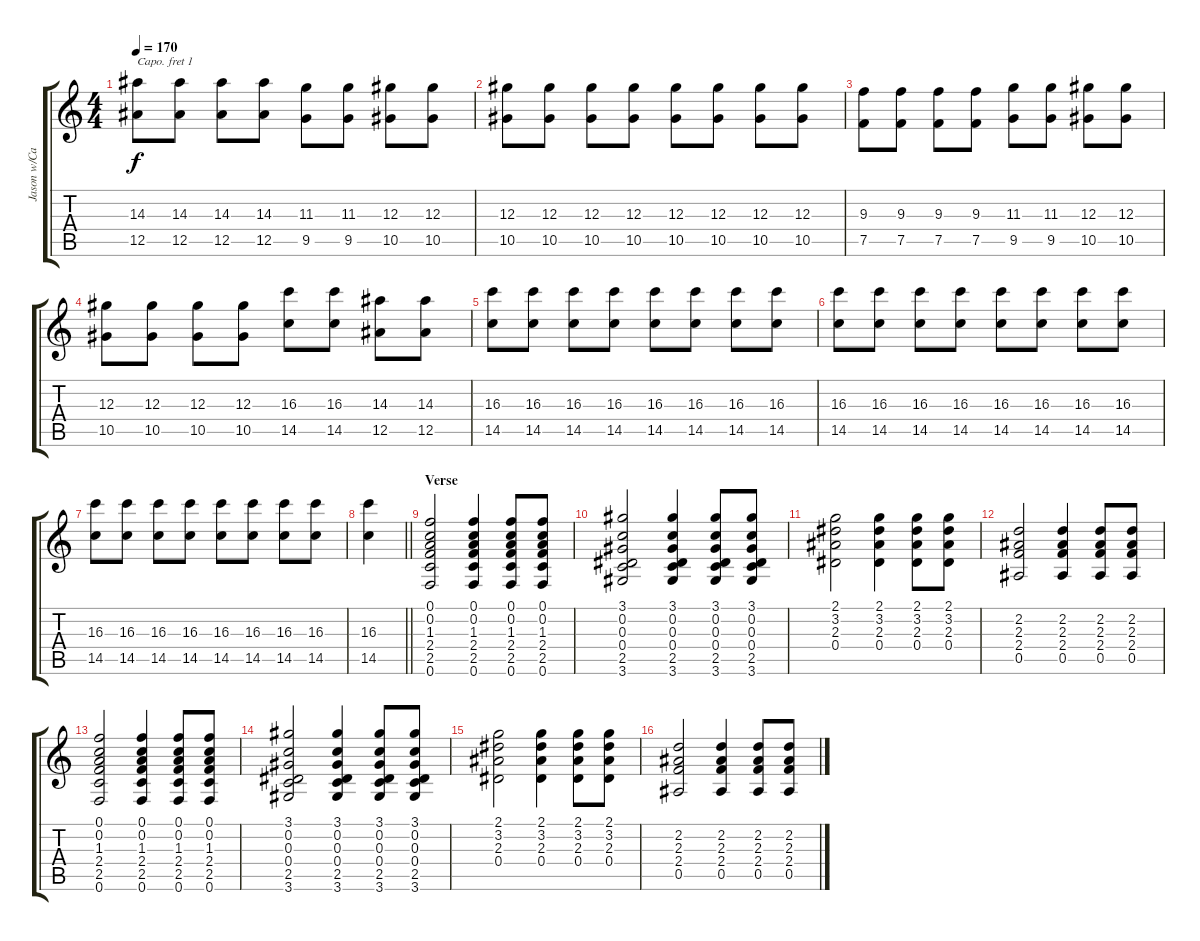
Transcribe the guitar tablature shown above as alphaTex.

\track ("Jason w/Capo" "Jason w/Ca") {instrument electricguitarclean}
\staff {score tabs}
\capo 1
\tuning (E4 B3 G3 D3 A2 E2) {hide}
\ts (4 4)
\tempo 170
\clef g2
\ks c
(14.3 12.5).8{dy f} (14.3 12.5).8 (14.3 12.5).8 (14.3 12.5).8 (11.3 9.5).8 (11.3 9.5).8 (12.3 10.5).8 (12.3 10.5).8 |
(12.3 10.5).8 (12.3 10.5).8 (12.3 10.5).8 (12.3 10.5).8 (12.3 10.5).8 (12.3 10.5).8 (12.3 10.5).8 (12.3 10.5).8 |
(9.3 7.5).8 (9.3 7.5).8 (9.3 7.5).8 (9.3 7.5).8 (11.3 9.5).8 (11.3 9.5).8 (12.3 10.5).8 (12.3 10.5).8 |
(12.3 10.5).8 (12.3 10.5).8 (12.3 10.5).8 (12.3 10.5).8 (16.3 14.5).8 (16.3 14.5).8 (14.3 12.5).8 (14.3 12.5).8 |
(16.3 14.5).8 (16.3 14.5).8 (16.3 14.5).8 (16.3 14.5).8 (16.3 14.5).8 (16.3 14.5).8 (16.3 14.5).8 (16.3 14.5).8 |
(16.3 14.5).8 (16.3 14.5).8 (16.3 14.5).8 (16.3 14.5).8 (16.3 14.5).8 (16.3 14.5).8 (16.3 14.5).8 (16.3 14.5).8 |
(16.3 14.5).8 (16.3 14.5).8 (16.3 14.5).8 (16.3 14.5).8 (16.3 14.5).8 (16.3 14.5).8 (16.3 14.5).8 (16.3 14.5).8 |
\barLineRight lightlight
(16.3 14.5).4 |
\section ("" "Verse")
(0.1 0.2 1.3 2.4 2.5 0.6).2{instrument electricguitarclean} (0.1 0.2 1.3 2.4 2.5 0.6).4 (0.1 0.2 1.3 2.4 2.5 0.6).8 (0.1 0.2 1.3 2.4 2.5 0.6).8 |
(3.1 0.2 0.3 0.4 2.5 3.6).2 (3.1 0.2 0.3 0.4 2.5 3.6).4 (3.1 0.2 0.3 0.4 2.5 3.6).8 (3.1 0.2 0.3 0.4 2.5 3.6).8 |
(2.1 3.2 2.3 0.4).2 (2.1 3.2 2.3 0.4).4 (2.1 3.2 2.3 0.4).8 (2.1 3.2 2.3 0.4).8 |
(2.2 2.3 2.4 0.5).2 (2.2 2.3 2.4 0.5).4 (2.2 2.3 2.4 0.5).8 (2.2 2.3 2.4 0.5).8 |
(0.1 0.2 1.3 2.4 2.5 0.6).2{instrument electricguitarclean} (0.1 0.2 1.3 2.4 2.5 0.6).4 (0.1 0.2 1.3 2.4 2.5 0.6).8 (0.1 0.2 1.3 2.4 2.5 0.6).8 |
(3.1 0.2 0.3 0.4 2.5 3.6).2 (3.1 0.2 0.3 0.4 2.5 3.6).4 (3.1 0.2 0.3 0.4 2.5 3.6).8 (3.1 0.2 0.3 0.4 2.5 3.6).8 |
(2.1 3.2 2.3 0.4).2 (2.1 3.2 2.3 0.4).4 (2.1 3.2 2.3 0.4).8 (2.1 3.2 2.3 0.4).8 |
(2.2 2.3 2.4 0.5).2 (2.2 2.3 2.4 0.5).4 (2.2 2.3 2.4 0.5).8 (2.2 2.3 2.4 0.5).8
